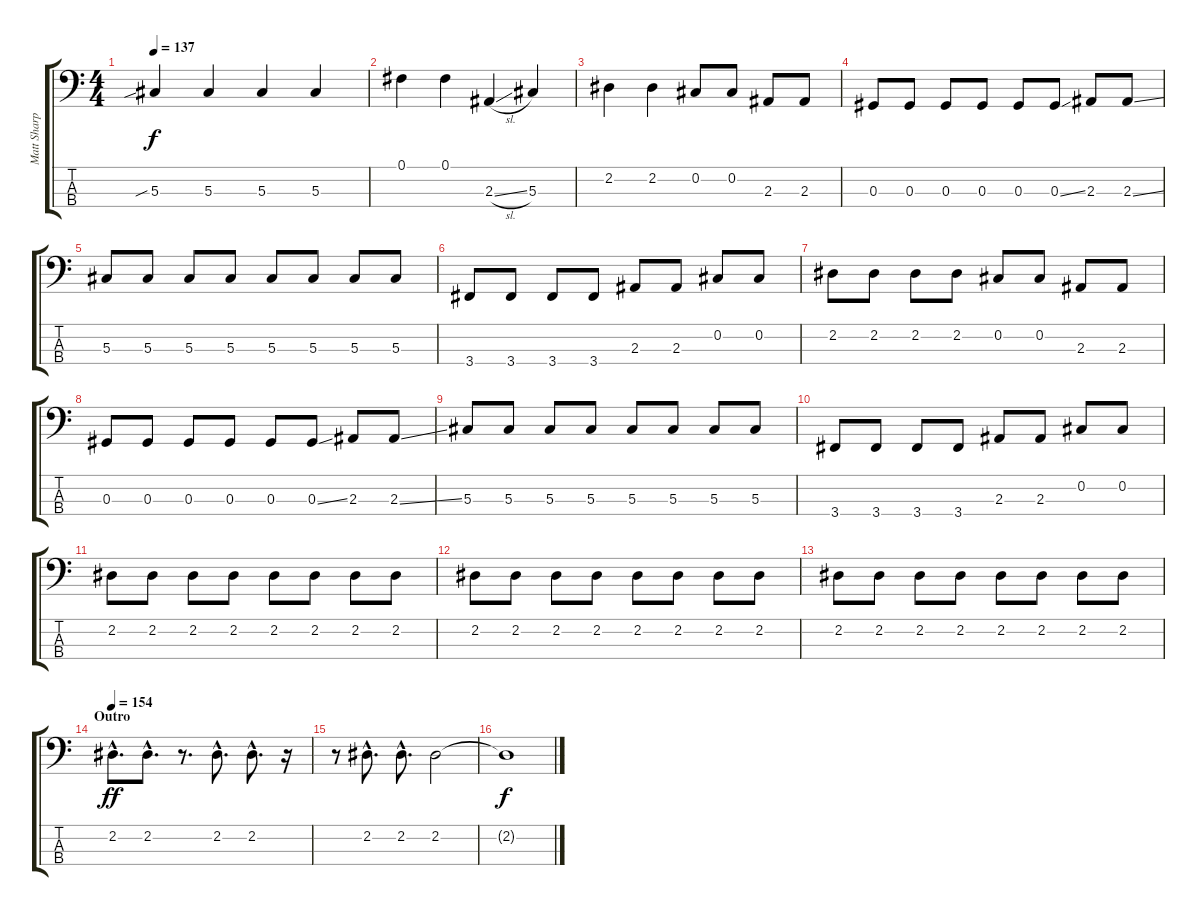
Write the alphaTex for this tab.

\track ("Matt Sharp" "Matt Sharp") {instrument fretlessbass}
\staff {score tabs}
\tuning (Gb2 Db2 Ab1 Eb1) {hide}
\ts (4 4)
\tempo 137
\clef f4
\ks c
5.3{sib}.4{dy f} 5.3.4 5.3.4 5.3.4 |
0.1.4 0.1.4 2.3{sl}.4 5.3.4 |
2.2.4 2.2.4 0.2.8 0.2.8 2.3.8 2.3.8 |
0.3.8 0.3.8 0.3.8 0.3.8 0.3.8 0.3{ss}.8 2.3.8 2.3{ss}.8 |
5.3.8 5.3.8 5.3.8 5.3.8 5.3.8 5.3.8 5.3.8 5.3.8 |
3.4.8 3.4.8 3.4.8 3.4.8 2.3.8 2.3.8 0.2.8 0.2.8 |
2.2.8 2.2.8 2.2.8 2.2.8 0.2.8 0.2.8 2.3.8 2.3.8 |
0.3.8 0.3.8 0.3.8 0.3.8 0.3.8 0.3{ss}.8 2.3.8 2.3{ss}.8 |
5.3.8 5.3.8 5.3.8 5.3.8 5.3.8 5.3.8 5.3.8 5.3.8 |
3.4.8 3.4.8 3.4.8 3.4.8 2.3.8 2.3.8 0.2.8 0.2.8 |
2.2.8 2.2.8 2.2.8 2.2.8 2.2.8 2.2.8 2.2.8 2.2.8 |
2.2.8 2.2.8 2.2.8 2.2.8 2.2.8 2.2.8 2.2.8 2.2.8 |
2.2.8 2.2.8 2.2.8 2.2.8 2.2.8 2.2.8 2.2.8 2.2.8 |
\section ("" "Outro")
\tempo 154
2.2{hac}.8{d dy ff} 2.2{hac}.8{d} r.8{d} 2.2{hac}.8{d} 2.2{hac}.8{d} r.16 |
r.8 2.2{hac}.8{d} 2.2{hac}.8{d} 2.2.2 |
2.2{t}.1{dy f volume 0}
